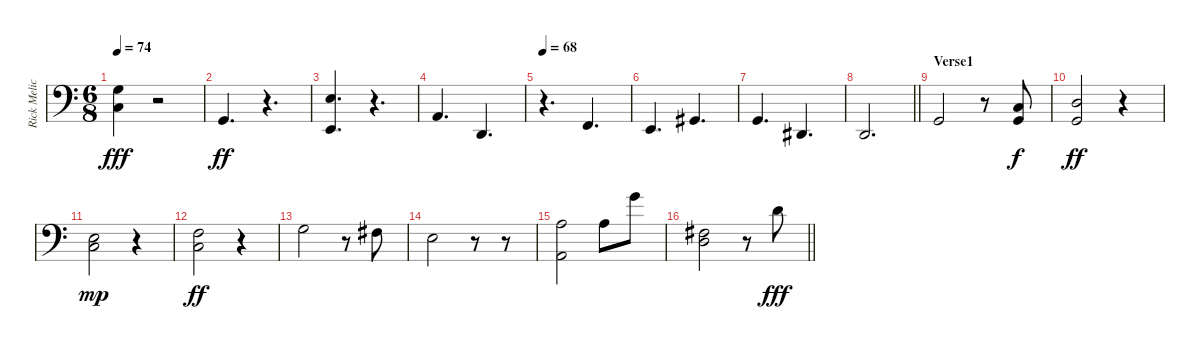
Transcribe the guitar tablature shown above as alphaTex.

\track ("Rick Melick left Hand" "Rick Melic") {instrument brightacousticpiano}
\staff {score}
\tuning (Bb3 Gb3 Db3 Ab2 Eb2 Bb1 F1) {hide}
\ts (6 8)
\tempo 74
\clef f4
\ks c
(11.4 9.5).4{dy fff} r.2 |
4.5.4{d dy ff} r.4{d} |
(3.3 1.5).4{d} r.4{d} |
6.5.4{d} 4.6.4{d} |
\tempo 68
r.4{d} 2.5.4{d} |
1.5.4{d} 5.5.4{d} |
4.5.4{d} 5.6.4{d} |
\barLineRight lightlight
4.6.2{d} |
\section ("" "Verse1")
4.5.2 r.8 (4.4 4.5).8{dy f} |
(6.4 4.5).2{dy ff} r.4 |
(3.3 4.4).2{dy mp} r.4 |
(9.4 9.5).2{dy ff} r.4 |
6.3.2 r.8 10.4.8 |
8.4.2 r.8 r.8 |
(8.3 6.5).2 8.3.8 9.1.8 |
\barLineRight lightlight
(5.3 6.4).2 r.8 4.1.8{dy fff}
